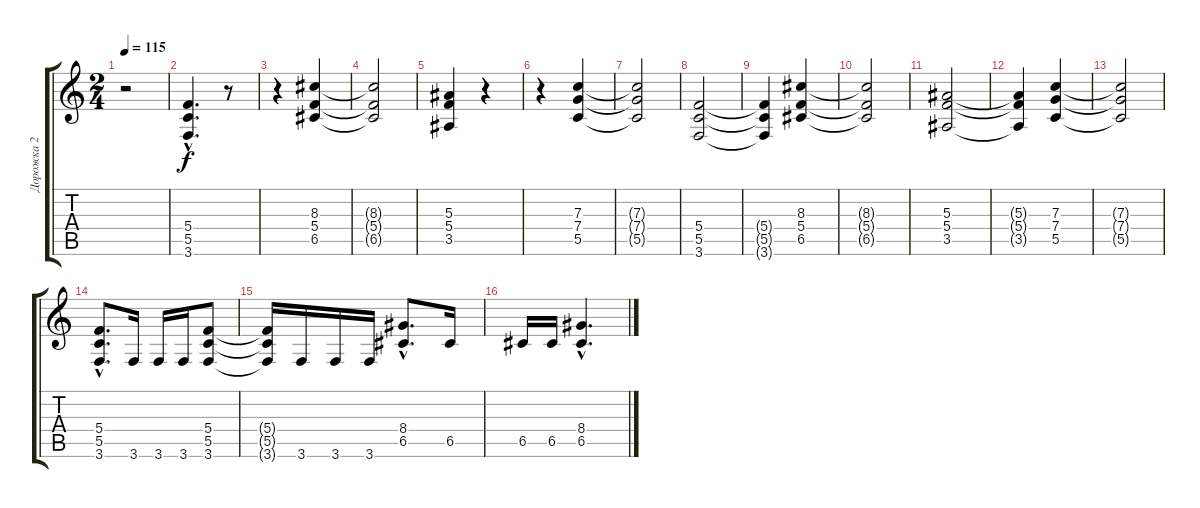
\track ("Дорожка 2" "Дорожка 2") {instrument distortionguitar}
\staff {score tabs}
\tuning (D4 A3 F3 C3 G2 D2) {hide}
\ts (2 4)
\tempo 115
\clef g2
\ks c
r.2{dy f instrument distortionguitar} |
(5.4{hac} 5.5{hac} 3.6{hac}).4{d} r.8 |
r.4 (8.3 5.4 6.5).4 |
(8.3{t} 5.4{t} 6.5{t}).2 |
(5.3 5.4 3.5).4 r.4 |
r.4 (7.3 7.4 5.5).4 |
(7.3{t} 7.4{t} 5.5{t}).2 |
(5.4 5.5 3.6).2 |
(5.4{t} 5.5{t} 3.6{t}).4 (8.3 5.4 6.5).4 |
(8.3{t} 5.4{t} 6.5{t}).2 |
(5.3 5.4 3.5).2 |
(5.3{t} 5.4{t} 3.5{t}).4 (7.3 7.4 5.5).4 |
(7.3{t} 7.4{t} 5.5{t}).2 |
(5.4{hac} 5.5{hac} 3.6{hac}).8{d} 3.6.16 3.6.16 3.6.16 (5.4 5.5 3.6).8 |
(5.4{t} 5.5{t} 3.6{t}).16 3.6.16 3.6.16 3.6.16 (8.4{hac} 6.5{hac}).8{d} 6.5.16 |
6.5.16 6.5.16 (8.4{hac} 6.5{hac}).4{d}
